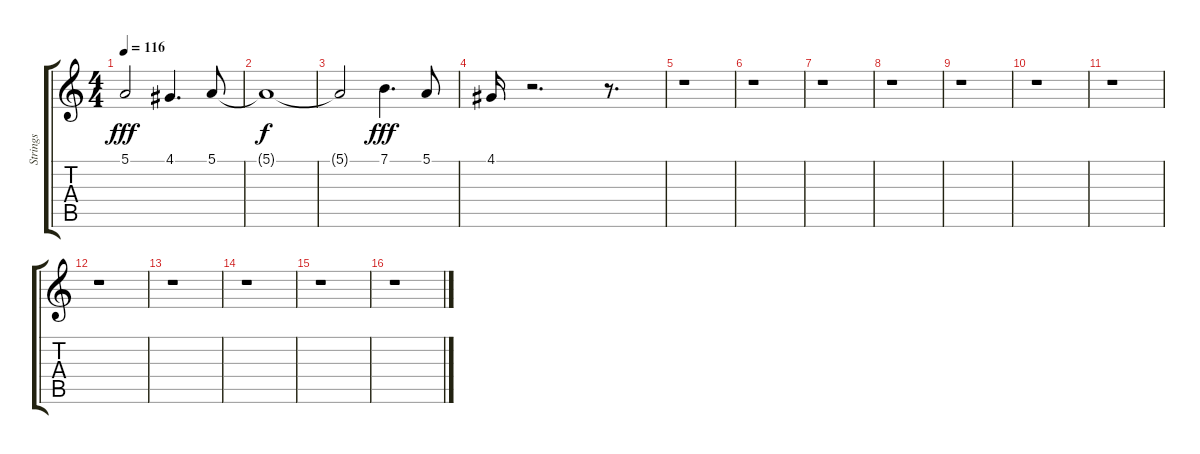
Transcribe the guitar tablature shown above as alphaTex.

\track ("Strings             " "Strings   ") {instrument stringensemble2}
\staff {score tabs}
\tuning (E4 B3 G3 D3 A2 E2) {hide}
\ts (4 4)
\tempo 116
\clef g2
\ks c
5.1.2{dy fff} 4.1.4{d} 5.1.8 |
5.1{t}.1{dy f} |
5.1{t}.2 7.1.4{d dy fff} 5.1.8 |
4.1.16 r.2{d} r.8{d} |
r.1 |
r.1 |
r.1 |
r.1 |
r.1 |
r.1 |
r.1 |
r.1 |
r.1 |
r.1 |
r.1 |
r.1
